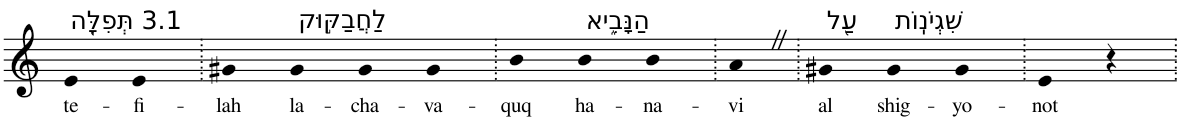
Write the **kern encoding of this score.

**kern	**text
*part1	*part1
*staff1	*staff1
*I"Piano	*
*I'Pno	*
*clefG2	*
*k[]	*
=1	=1
!LO:TX:a:t=3.1 תְּפִלָּ֖ה	!
!	!LO:LY:b
4e	te-
!	!LO:LY:b
4e	-fi-
=2.	=2.
!	!LO:LY:b
4g#X	-lah
!LO:TX:a:t=לַחֲבַקּ֣וּק	!
!	!LO:LY:b
4g#	la-
!	!LO:LY:b
4g#	-cha-
!	!LO:LY:b
4g#	-va-
=3.	=3.
!	!LO:LY:b
4b	-quq
!LO:TX:a:t=הַנָּבִ֑יא	!
!	!LO:LY:b
4b	ha-
!	!LO:LY:b
4b	-na-
=4.	=4.
!	!LO:LY:b
4aZ	-vi
=5.	=5.
!LO:TX:a:t=עַ֖ל	!
!	!LO:LY:b
4g#X	al
!LO:TX:a:t=שִׁגְיֹנֽוֹת	!
!	!LO:LY:b
4g#	shig-
!	!LO:LY:b
4g#	-yo-
=6.	=6.
!	!LO:LY:b
4e	-not
4r	.
=.	=.
*-	*-
